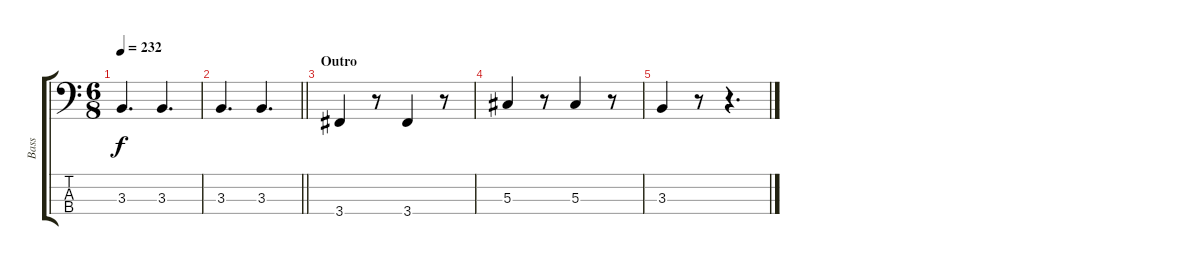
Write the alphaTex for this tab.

\track ("Bass" "Bass") {instrument electricbasspick}
\staff {score tabs}
\tuning (Gb2 Db2 Ab1 Eb1) {hide}
\ts (6 8)
\tempo 232
\clef f4
\ks c
3.3.4{d dy f} 3.3.4{d} |
\barLineRight lightlight
3.3.4{d} 3.3.4{d} |
\section ("" "Outro")
3.4.4 r.8 3.4.4 r.8 |
5.3.4 r.8 5.3.4 r.8 |
3.3.4 r.8 r.4{d}
